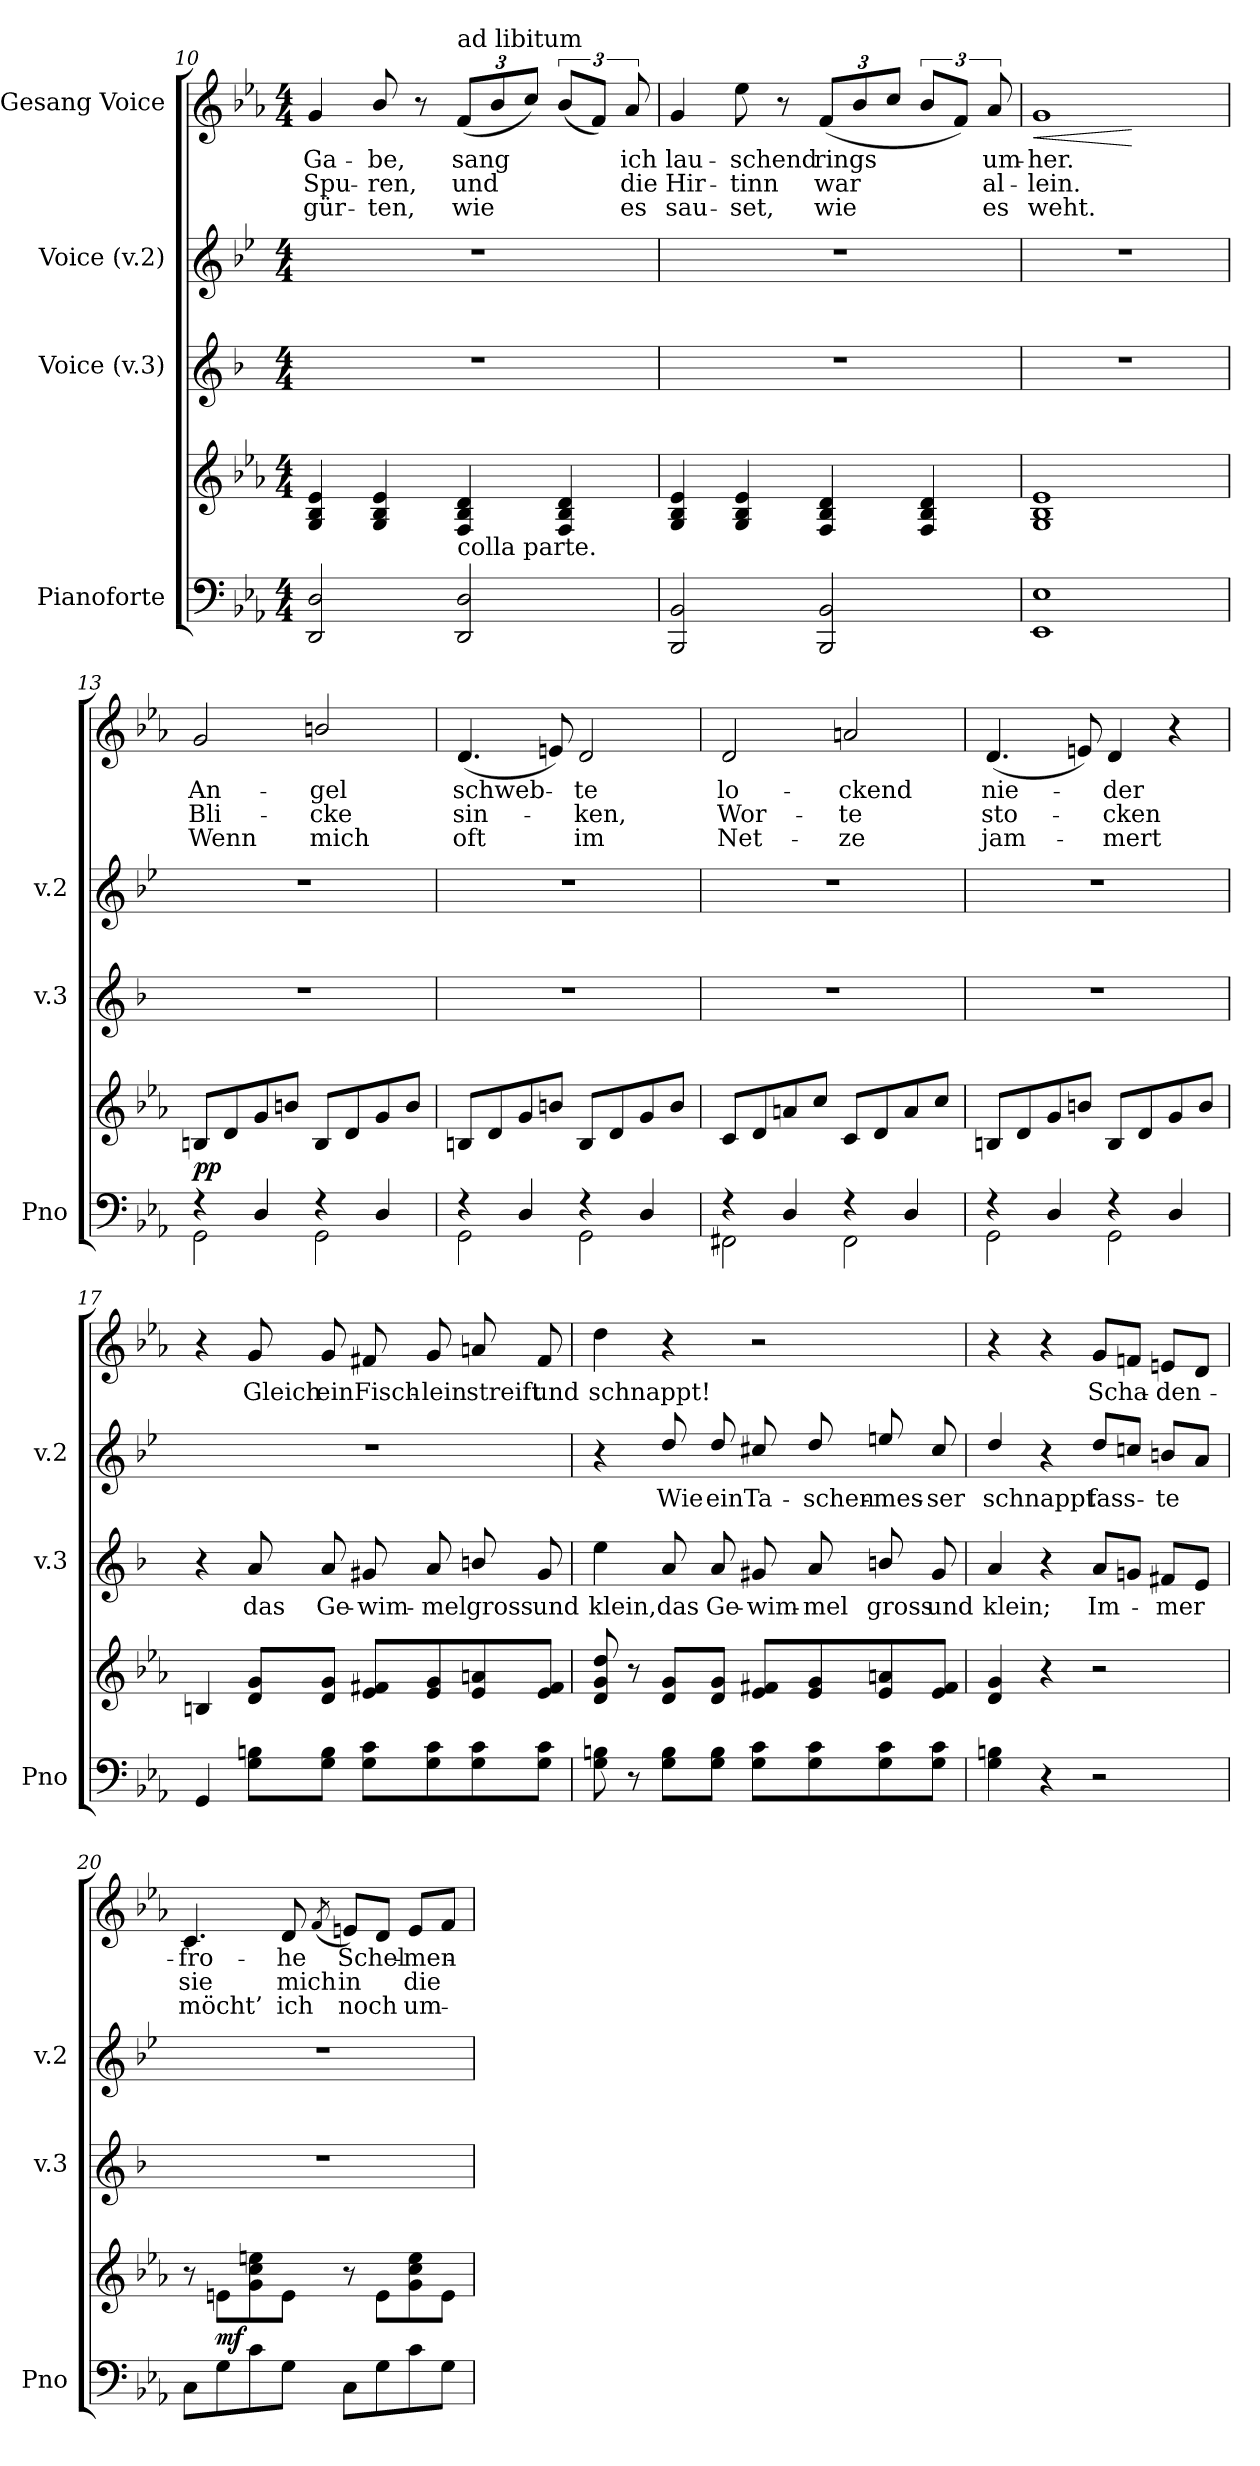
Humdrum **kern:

**kern	**kern	**dynam	**kern	**text	**kern	**text	**kern	**text	**text	**text	**dynam
*part4	*part4	*part4	*part3	*part3	*part2	*part2	*part1	*part1	*part1	*part1	*part1
*staff5	*staff4	*staff4/5	*staff3	*staff3	*staff2	*staff2	*staff1	*staff1	*staff1	*staff1	*staff1
*I"Pianoforte	*	*	*I"Voice (v.3)	*	*I"Voice (v.2)	*	*I"Gesang Voice	*	*	*	*
*I'Pno	*	*	*I'v.3	*	*I'v.2	*	*	*	*	*	*
*clefF4	*clefG2	*	*clefG2	*	*clefG2	*	*clefG2	*	*	*	*
*	*	*	*ITrd1c2	*	*ITrd4c7	*	*	*	*	*	*
*k[b-e-a-]	*k[b-e-a-]	*	*k[b-e-a-]	*	*k[b-e-a-]	*	*k[b-e-a-]	*	*	*	*
*M4/4	*M4/4	*	*M4/4	*	*M4/4	*	*M4/4	*	*	*	*
=10	=10	=10	=10	=10	=10	=10	=10	=10	=10	=10	=10
2DD/ 2D/	4G/ 4B-/ 4e-/	.	1r	.	1r	.	4g/	Ga-	Spu-	gür-	.
.	4G/ 4B-/ 4e-/	.	.	.	.	.	8b-/	-be,	-ren,	-ten,	.
.	.	.	.	.	.	.	8r	.	.	.	.
*	*	*	*	*	*	*	*Xbrackettup	*	*	*	*
!	!	!	!	!	!	!	!LO:TX:a:t=ad libitum	!	!	!	!
!	!LO:TX:b:t=colla parte.	!	!	!	!	!	!	!	!	!	!
2DD/ 2D/	4F/ 4B-/ 4d/	.	.	.	.	.	(12f/L	sang	und	wie	.
.	.	.	.	.	.	.	12b-/	.	.	.	.
.	.	.	.	.	.	.	12cc/J)	.	.	.	.
*	*	*	*	*	*	*	*brackettup	*	*	*	*
.	4F/ 4B-/ 4d/	.	.	.	.	.	(12b-/L	.	.	.	.
.	.	.	.	.	.	.	12f/J)	.	.	.	.
.	.	.	.	.	.	.	12a-/	ich	die	es	.
=11	=11	=11	=11	=11	=11	=11	=11	=11	=11	=11	=11
2BBB-/ 2BB-/	4G/ 4B-/ 4e-/	.	1r	.	1r	.	4g/	lau-	Hir-	sau-	.
.	4G/ 4B-/ 4e-/	.	.	.	.	.	8ee-\	-schend	-tinn	-set,	.
.	.	.	.	.	.	.	8r	.	.	.	.
*	*	*	*	*	*	*	*Xbrackettup	*	*	*	*
2BBB-/ 2BB-/	4F/ 4B-/ 4d/	.	.	.	.	.	(12f/L	rings	war	wie	.
.	.	.	.	.	.	.	12b-/	.	.	.	.
.	.	.	.	.	.	.	12cc/J	.	.	.	.
*	*	*	*	*	*	*	*brackettup	*	*	*	*
.	4F/ 4B-/ 4d/	.	.	.	.	.	12b-/L	.	.	.	.
.	.	.	.	.	.	.	12f/J)	.	.	.	.
.	.	.	.	.	.	.	12a-/	um-	al-	es	.
=12	=12	=12	=12	=12	=12	=12	=12	=12	=12	=12	=12
!	!	!	!	!	!	!	!	!	!	!	!LO:HP:b
*	*	*	*	*	*	*	*^	*	*	*	*
1EE- 1E-	1G 1B- 1e-	.	1r	.	1r	.	1g	2ryy	-her.	-lein.	weht.	<
.	.	.	.	.	.	.	.	2ryy	.	.	.	[
=13	=13	=13	=13	=13	=13	=13	=13	=13	=13	=13	=13	=13
*^	*	*	*	*	*	*	*	*	*	*	*	*
!	!	!	!LO:DY:b	!	!	!	!	!	!	!	!	!	!
*	*	*	*	*	*	*	*	*v	*v	*	*	*	*
4r	2GG\	8Bn/L	pp	1r	.	1r	.	2g/	An-	Bli-	Wenn	.
.	.	8d/	.	.	.	.	.	.	.	.	.	.
4D/	.	8g/	.	.	.	.	.	.	.	.	.	.
.	.	8bn/J	.	.	.	.	.	.	.	.	.	.
4r	2GG\	8B/L	.	.	.	.	.	2bn/	-gel	-cke	mich	.
.	.	8d/	.	.	.	.	.	.	.	.	.	.
4D/	.	8g/	.	.	.	.	.	.	.	.	.	.
.	.	8b/J	.	.	.	.	.	.	.	.	.	.
=14	=14	=14	=14	=14	=14	=14	=14	=14	=14	=14	=14	=14
4r	2GG\	8Bn/L	.	1r	.	1r	.	(4.d/	schweb-	sin-	oft	.
.	.	8d/	.	.	.	.	.	.	.	.	.	.
4D/	.	8g/	.	.	.	.	.	.	.	.	.	.
.	.	8bn/J	.	.	.	.	.	8en/)	.	.	.	.
4r	2GG\	8B/L	.	.	.	.	.	2d/	-te	-ken,	im	.
.	.	8d/	.	.	.	.	.	.	.	.	.	.
4D/	.	8g/	.	.	.	.	.	.	.	.	.	.
.	.	8b/J	.	.	.	.	.	.	.	.	.	.
=15	=15	=15	=15	=15	=15	=15	=15	=15	=15	=15	=15	=15
4r	2FF#X\	8c/L	.	1r	.	1r	.	2d/	lo-	Wor-	Net-	.
.	.	8d/	.	.	.	.	.	.	.	.	.	.
4D/	.	8an/	.	.	.	.	.	.	.	.	.	.
.	.	8cc/J	.	.	.	.	.	.	.	.	.	.
4r	2FF#\	8c/L	.	.	.	.	.	2an/	-ckend	-te	-ze	.
.	.	8d/	.	.	.	.	.	.	.	.	.	.
4D/	.	8a/	.	.	.	.	.	.	.	.	.	.
.	.	8cc/J	.	.	.	.	.	.	.	.	.	.
=16	=16	=16	=16	=16	=16	=16	=16	=16	=16	=16	=16	=16
4r	2GG\	8Bn/L	.	1r	.	1r	.	(4.d/	nie-	sto-	jam-	.
.	.	8d/	.	.	.	.	.	.	.	.	.	.
4D/	.	8g/	.	.	.	.	.	.	.	.	.	.
.	.	8bn/J	.	.	.	.	.	8en/)	.	.	.	.
4r	2GG\	8B/L	.	.	.	.	.	4d/	-der	-cken	-mert	.
.	.	8d/	.	.	.	.	.	.	.	.	.	.
4D/	.	8g/	.	.	.	.	.	4r	.	.	.	.
.	.	8b/J	.	.	.	.	.	.	.	.	.	.
*v	*v	*	*	*	*	*	*	*	*	*	*	*
=17	=17	=17	=17	=17	=17	=17	=17	=17	=17	=17	=17
4GG/	4Bn/	.	4r	.	1r	.	4r	.	.	.	.
8G\ 8Bn\L	8d/ 8g/L	.	8g/	das	.	.	8g/	Gleich	.	.	.
8G\ 8B\J	8d/ 8g/J	.	8g/	Ge-	.	.	8g/	ein	.	.	.
8G\ 8c\L	8e-/ 8f#X/L	.	8f#X/	-wim-	.	.	8f#X/	Fisch-	.	.	.
8G\ 8c\	8e-/ 8g/	.	8g/	-mel	.	.	8g/	-lein	.	.	.
8G\ 8c\	8e-/ 8an/	.	8an/	gross	.	.	8an/	streift	.	.	.
8G\ 8c\J	8e-/ 8f#/J	.	8f#/	und	.	.	8f#/	und	.	.	.
=18	=18	=18	=18	=18	=18	=18	=18	=18	=18	=18	=18
8G\ 8Bn\	8d/ 8g/ 8dd/	.	4dd\	klein,	4r	.	4dd\	schnappt!	.	.	.
8r	8r	.	.	.	.	.	.	.	.	.	.
8G\ 8B\L	8d/ 8g/L	.	8g/	das	8g/	Wie	4r	.	.	.	.
8G\ 8B\J	8d/ 8g/J	.	8g/	Ge-	8g/	ein	.	.	.	.	.
8G\ 8c\L	8e-/ 8f#X/L	.	8f#X/	-wim-	8f#X/	Ta-	2r	.	.	.	.
8G\ 8c\	8e-/ 8g/	.	8g/	-mel	8g/	-schen-	.	.	.	.	.
8G\ 8c\	8e-/ 8an/	.	8an/	gross	8an/	-mes-	.	.	.	.	.
8G\ 8c\J	8e-/ 8f#/J	.	8f#/	und	8f#/	-ser	.	.	.	.	.
=19	=19	=19	=19	=19	=19	=19	=19	=19	=19	=19	=19
4G\ 4Bn\	4d/ 4g/	.	4g/	klein;	4g/	schnappt	4r	.	.	.	.
4r	4r	.	4r	.	4r	.	4r	.	.	.	.
2r	2r	.	8g/L	Im-	8g/L	fass-	8g/L	Scha-	.	.	.
.	.	.	8fnj/J	.	8fnj/J	.	8fnj/J	.	.	.	.
.	.	.	8en/L	-mer	8en/L	-te	8en/L	-den-	.	.	.
.	.	.	8d/J	.	8d/J	.	8d/J	.	.	.	.
=20	=20	=20	=20	=20	=20	=20	=20	=20	=20	=20	=20
8C\L	8r	.	1r	.	1r	.	4.c/	-fro-	sie	möcht’	.
!	!	!LO:DY:b	!	!	!	!	!	!	!	!	!
8G\	8en\L	mf	.	.	.	.	.	.	.	.	.
8c\	8g\ 8cc\ 8een\	.	.	.	.	.	.	.	.	.	.
8G\J	8e\J	.	.	.	.	.	8d/	-he	mich	ich	.
.	.	.	.	.	.	.	(8qf/	.	.	.	.
8C\L	8r	.	.	.	.	.	8en/L)	Schel-	in	noch	.
8G\	8e\L	.	.	.	.	.	8d/J	.	.	.	.
8c\	8g\ 8cc\ 8ee\	.	.	.	.	.	8e/L	-men-	die	um-	.
8G\J	8e\J	.	.	.	.	.	8f/J	.	.	.	.
=	=	=	=	=	=	=	=	=	=	=	=
*-	*-	*-	*-	*-	*-	*-	*-	*-	*-	*-	*-
